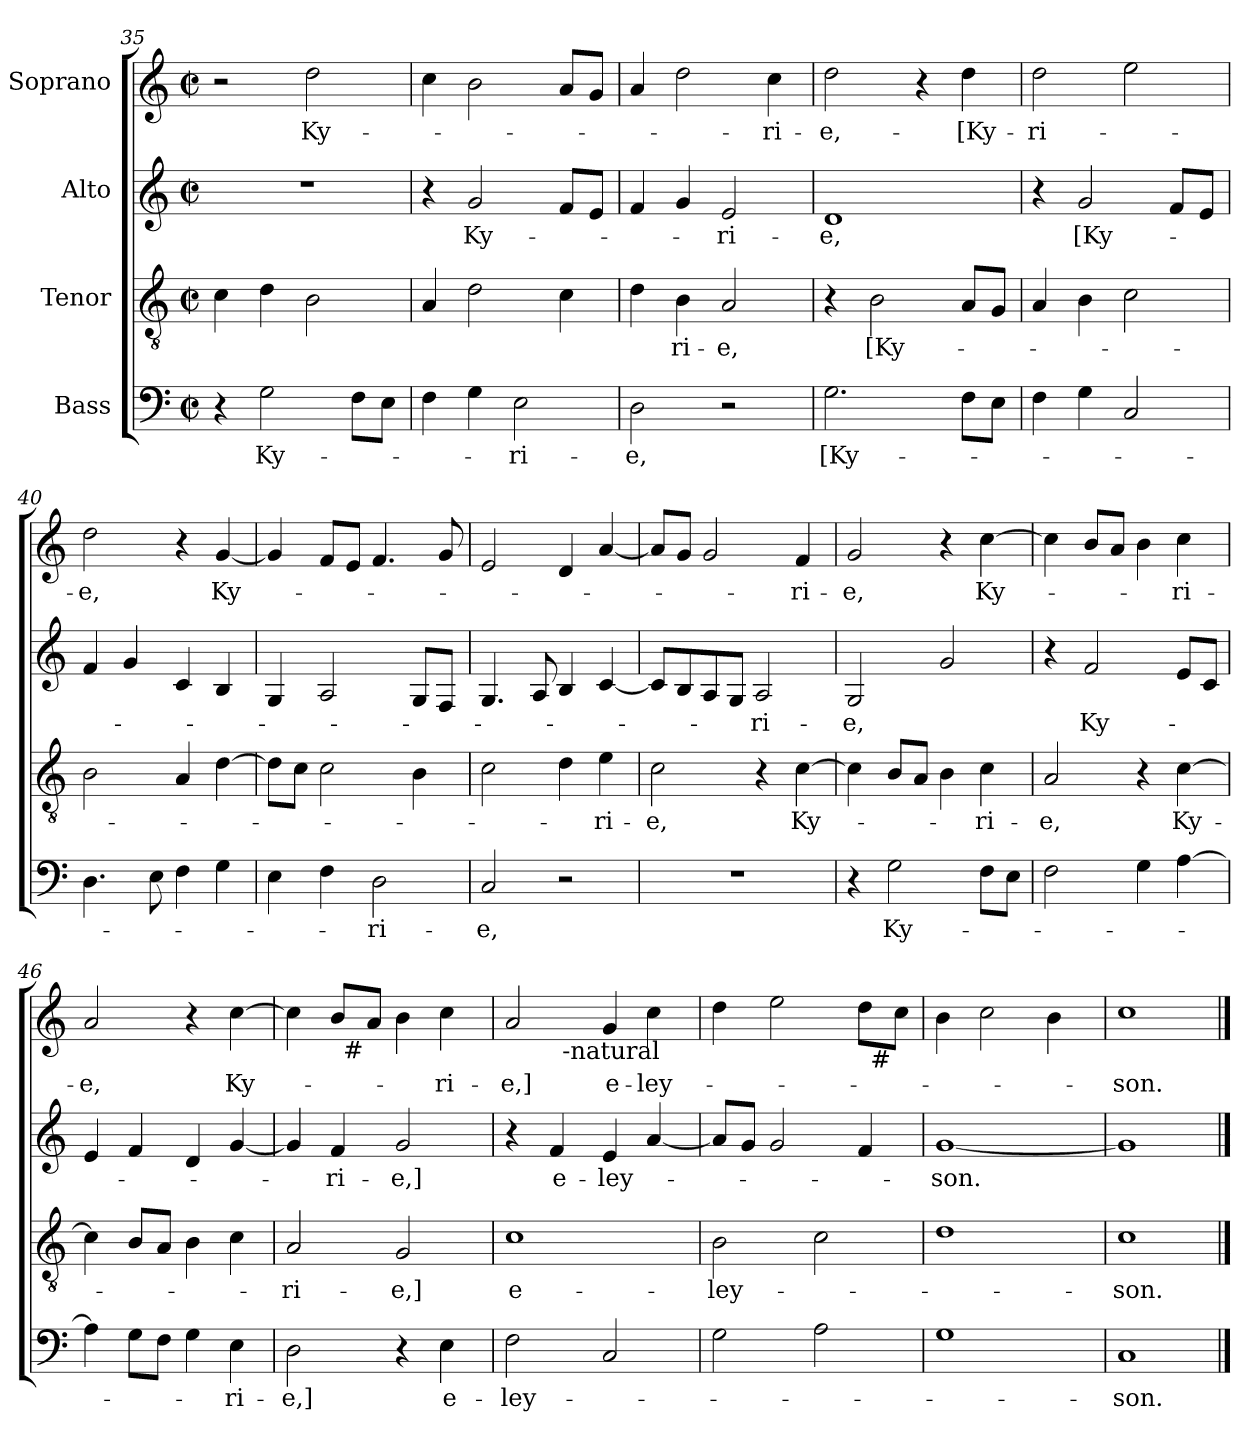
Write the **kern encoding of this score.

**kern	**text	**kern	**text	**kern	**text	**kern	**text
*part4	*part4	*part3	*part3	*part2	*part2	*part1	*part1
*staff4	*staff4	*staff3	*staff3	*staff2	*staff2	*staff1	*staff1
*I"Bass	*	*I"Tenor	*	*I"Alto	*	*I"Soprano	*
*clefF4	*	*clefGv2	*	*clefG2	*	*clefG2	*
*k[]	*	*k[]	*	*k[]	*	*k[]	*
*C:	*	*C:	*	*C:	*	*C:	*
*M2/2	*	*M2/2	*	*M2/2	*	*M2/2	*
*met(c|)	*	*met(c|)	*	*met(c|)	*	*met(c|)	*
=35	=35	=35	=35	=35	=35	=35	=35
4r	.	4c\	.	1r	.	2r	.
2G\	Ky-	4d\	.	.	.	.	.
.	.	2B\	.	.	.	2dd\	Ky-
8F\L	.	.	.	.	.	.	.
8E\J	.	.	.	.	.	.	.
=36	=36	=36	=36	=36	=36	=36	=36
4F\	.	4A/	.	4r	.	4cc\	.
4G\	.	2d\	.	2g/	Ky-	2b\	.
2E\	-ri-	.	.	.	.	.	.
.	.	4c\	.	8f/L	.	8a/L	.
.	.	.	.	8e/J	.	8g/J	.
=37	=37	=37	=37	=37	=37	=37	=37
2D\	-e,	4d\	.	4f/	.	4a/	.
.	.	4B\	-ri-	4g/	.	2dd\	.
2r	.	2A/	-e,	2e/	-ri-	.	.
.	.	.	.	.	.	4cc\	-ri-
=38	=38	=38	=38	=38	=38	=38	=38
2.G\	[Ky-	4r	.	1d	-e,	2dd\	-e,-
.	.	2B\	[Ky-	.	.	.	.
.	.	.	.	.	.	4r	.
8F\L	.	8A/L	.	.	.	4dd\	-[Ky-
8E\J	.	8G/J	.	.	.	.	.
=39	=39	=39	=39	=39	=39	=39	=39
4F\	.	4A/	.	4r	.	2dd\	-ri-
4G\	.	4B\	.	2g/	[Ky-	.	.
2C/	.	2c\	.	.	.	2ee\	.
.	.	.	.	8f/L	.	.	.
.	.	.	.	8e/J	.	.	.
!!LO:PB:g=z
=40	=40	=40	=40	=40	=40	=40	=40
4.D\	.	2B\	.	4f/	.	2dd\	-e,
.	.	.	.	4g/	.	.	.
8E\	.	.	.	.	.	.	.
4F\	.	4A/	.	4c/	.	4r	.
4G\	.	[4d\	.	4B/	.	[4g/	Ky-
=41	=41	=41	=41	=41	=41	=41	=41
4E\	.	8d\L]	.	4G/	.	4g/]	.
.	.	8c\J	.	.	.	.	.
4F\	.	2c\	.	2A/	.	8f/L	.
.	.	.	.	.	.	8e/J	.
2D\	-ri-	.	.	.	.	4.f/	.
.	.	4B\	.	8G/L	.	.	.
.	.	.	.	8F/J	.	8g/	.
=42	=42	=42	=42	=42	=42	=42	=42
2C/	-e,	2c\	.	4.G/	.	2e/	.
.	.	.	.	8A/	.	.	.
2r	.	4d\	.	4B/	.	4d/	.
.	.	4e\	-ri-	[4c/	.	[4a/	.
=43	=43	=43	=43	=43	=43	=43	=43
1r	.	2c\	-e,	8c/L]	.	8a/L]	.
.	.	.	.	8B/	.	8g/J	.
.	.	.	.	8A/	.	2g/	.
.	.	.	.	8G/J	.	.	.
.	.	4r	.	2A/	-ri-	.	.
.	.	[4c\	Ky-	.	.	4f/	-ri-
=44	=44	=44	=44	=44	=44	=44	=44
4r	.	4c\]	.	2G/	-e,	2g/	-e,
2G\	Ky-	8B/L	.	.	.	.	.
.	.	8A/J	.	.	.	.	.
.	.	4B\	.	2g/	.	4r	.
8F\L	.	4c\	-ri-	.	.	[4cc\	Ky-
8E\J	.	.	.	.	.	.	.
=45	=45	=45	=45	=45	=45	=45	=45
2F\	.	2A/	-e,	4r	.	4cc\]	.
.	.	.	.	2f/	Ky-	8b/L	.
.	.	.	.	.	.	8a/J	.
4G\	.	4r	.	.	.	4b\	.
[4A\	.	[4c\	Ky-	8e/L	.	4cc\	-ri-
.	.	.	.	8c/J	.	.	.
!!LO:LB:g=z
=46	=46	=46	=46	=46	=46	=46	=46
4A\]	.	4c\]	.	4e/	.	2a/	-e,
8G\L	.	8B/L	.	4f/	.	.	.
8F\J	.	8A/J	.	.	.	.	.
4G\	.	4B\	.	4d/	.	4r	.
4E\	-ri-	4c\	.	[4g/	.	[4cc\	Ky-
=47	=47	=47	=47	=47	=47	=47	=47
*	*	*	*	*	*	*^	*
2D\	-e,]	2A/	-ri-	4g/]	.	4cc\]	4ryy	.
.	.	.	.	4f/	-ri-	8b/L	32ryy	.
!	!	!	!	!	!	!	!LO:TX:b:t=#	!
.	.	.	.	.	.	.	2ryy	.
.	.	.	.	.	.	8a/J	.	.
4r	.	2G/	-e,]	2g/	-e,]	4b\	.	.
4E\	e-	.	.	.	.	4cc\	.	-ri-
.	.	.	.	.	.	.	8..ryy	.
=48	=48	=48	=48	=48	=48	=48	=48	=48
2F\	-ley-	1c	e-	4r	.	2a/	4ryy	-e,]
.	.	.	.	4f/	e-	.	32ryy	.
!	!	!	!	!	!	!	!LO:TX:b:t=-natural	!
.	.	.	.	.	.	.	2ryy	.
2C/	.	.	.	4e/	-ley-	4g/	.	e-
.	.	.	.	[4a/	.	4cc\	.	-ley-
.	.	.	.	.	.	.	8..ryy	.
=49	=49	=49	=49	=49	=49	=49	=49	=49
2G\	.	2B\	-ley-	8a/L]	.	4dd\	2ryy	.
.	.	.	.	8g/J	.	.	.	.
.	.	.	.	2g/	.	2ee\	.	.
2A\	.	2c\	.	.	.	.	4ryy	.
.	.	.	.	4f/	.	8dd\L	32ryy	.
!	!	!	!	!	!	!	!LO:TX:b:t=#	!
.	.	.	.	.	.	.	8..ryy	.
.	.	.	.	.	.	8cc\J	.	.
*	*	*	*	*	*	*v	*v	*
=50	=50	=50	=50	=50	=50	=50	=50
1G	.	1d	.	[1g	-son.	4b\	.
.	.	.	.	.	.	2cc\	.
.	.	.	.	.	.	4b\	.
=51	=51	=51	=51	=51	=51	=51	=51
1C	-son.	1c	-son.	1g]	.	1cc	-son.
==	==	==	==	==	==	==	==
*-	*-	*-	*-	*-	*-	*-	*-
